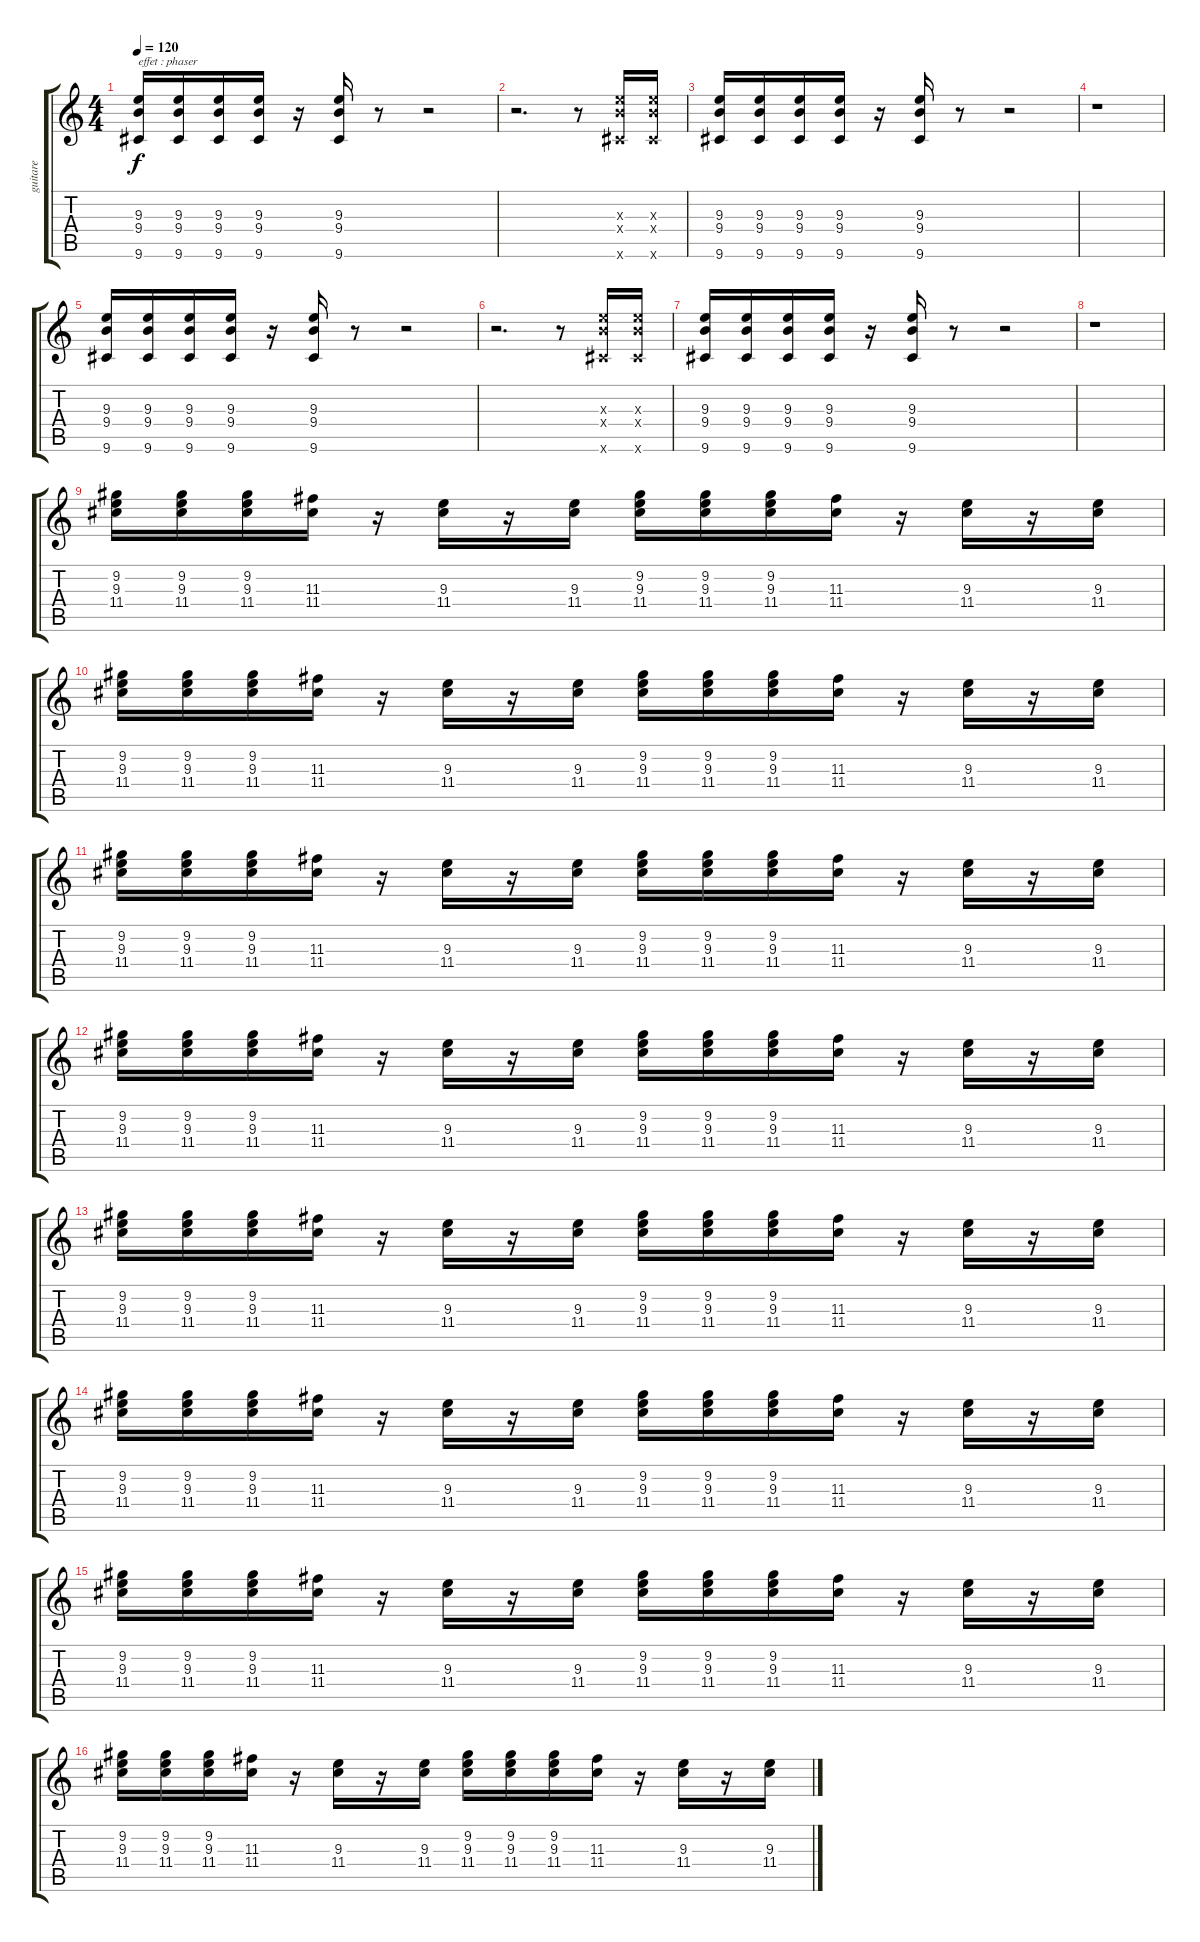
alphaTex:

\track ("guitare" "guitare") {instrument overdrivenguitar}
\staff {score tabs}
\tuning (E4 B3 G3 D3 A2 E2) {hide}
\ts (4 4)
\tempo 120
\clef g2
\ks c
(9.3 9.4 9.6).16{txt "effet : phaser" dy f} (9.3 9.4 9.6).16 (9.3 9.4 9.6).16 (9.3 9.4 9.6).16 r.16 (9.3 9.4 9.6).16 r.8 r.2 |
r.2{d} r.8 (9.3{x} 9.4{x} 9.6{x}).16 (9.3{x} 9.4{x} 9.6{x}).16 |
(9.3 9.4 9.6).16 (9.3 9.4 9.6).16 (9.3 9.4 9.6).16 (9.3 9.4 9.6).16 r.16 (9.3 9.4 9.6).16 r.8 r.2 |
r.1 |
(9.3 9.4 9.6).16 (9.3 9.4 9.6).16 (9.3 9.4 9.6).16 (9.3 9.4 9.6).16 r.16 (9.3 9.4 9.6).16 r.8 r.2 |
r.2{d} r.8 (9.3{x} 9.4{x} 9.6{x}).16 (9.3{x} 9.4{x} 9.6{x}).16 |
(9.3 9.4 9.6).16 (9.3 9.4 9.6).16 (9.3 9.4 9.6).16 (9.3 9.4 9.6).16 r.16 (9.3 9.4 9.6).16 r.8 r.2 |
r.1 |
(9.2 9.3 11.4).16 (9.2 9.3 11.4).16 (9.2 9.3 11.4).16 (11.3 11.4).16 r.16 (9.3 11.4).16 r.16 (9.3 11.4).16 (9.2 9.3 11.4).16 (9.2 9.3 11.4).16 (9.2 9.3 11.4).16 (11.3 11.4).16 r.16 (9.3 11.4).16 r.16 (9.3 11.4).16 |
(9.2 9.3 11.4).16 (9.2 9.3 11.4).16 (9.2 9.3 11.4).16 (11.3 11.4).16 r.16 (9.3 11.4).16 r.16 (9.3 11.4).16 (9.2 9.3 11.4).16 (9.2 9.3 11.4).16 (9.2 9.3 11.4).16 (11.3 11.4).16 r.16 (9.3 11.4).16 r.16 (9.3 11.4).16 |
(9.2 9.3 11.4).16 (9.2 9.3 11.4).16 (9.2 9.3 11.4).16 (11.3 11.4).16 r.16 (9.3 11.4).16 r.16 (9.3 11.4).16 (9.2 9.3 11.4).16 (9.2 9.3 11.4).16 (9.2 9.3 11.4).16 (11.3 11.4).16 r.16 (9.3 11.4).16 r.16 (9.3 11.4).16 |
(9.2 9.3 11.4).16 (9.2 9.3 11.4).16 (9.2 9.3 11.4).16 (11.3 11.4).16 r.16 (9.3 11.4).16 r.16 (9.3 11.4).16 (9.2 9.3 11.4).16 (9.2 9.3 11.4).16 (9.2 9.3 11.4).16 (11.3 11.4).16 r.16 (9.3 11.4).16 r.16 (9.3 11.4).16 |
(9.2 9.3 11.4).16 (9.2 9.3 11.4).16 (9.2 9.3 11.4).16 (11.3 11.4).16 r.16 (9.3 11.4).16 r.16 (9.3 11.4).16 (9.2 9.3 11.4).16 (9.2 9.3 11.4).16 (9.2 9.3 11.4).16 (11.3 11.4).16 r.16 (9.3 11.4).16 r.16 (9.3 11.4).16 |
(9.2 9.3 11.4).16 (9.2 9.3 11.4).16 (9.2 9.3 11.4).16 (11.3 11.4).16 r.16 (9.3 11.4).16 r.16 (9.3 11.4).16 (9.2 9.3 11.4).16 (9.2 9.3 11.4).16 (9.2 9.3 11.4).16 (11.3 11.4).16 r.16 (9.3 11.4).16 r.16 (9.3 11.4).16 |
(9.2 9.3 11.4).16 (9.2 9.3 11.4).16 (9.2 9.3 11.4).16 (11.3 11.4).16 r.16 (9.3 11.4).16 r.16 (9.3 11.4).16 (9.2 9.3 11.4).16 (9.2 9.3 11.4).16 (9.2 9.3 11.4).16 (11.3 11.4).16 r.16 (9.3 11.4).16 r.16 (9.3 11.4).16 |
(9.2 9.3 11.4).16 (9.2 9.3 11.4).16 (9.2 9.3 11.4).16 (11.3 11.4).16 r.16 (9.3 11.4).16 r.16 (9.3 11.4).16 (9.2 9.3 11.4).16 (9.2 9.3 11.4).16 (9.2 9.3 11.4).16 (11.3 11.4).16 r.16 (9.3 11.4).16 r.16 (9.3 11.4).16
